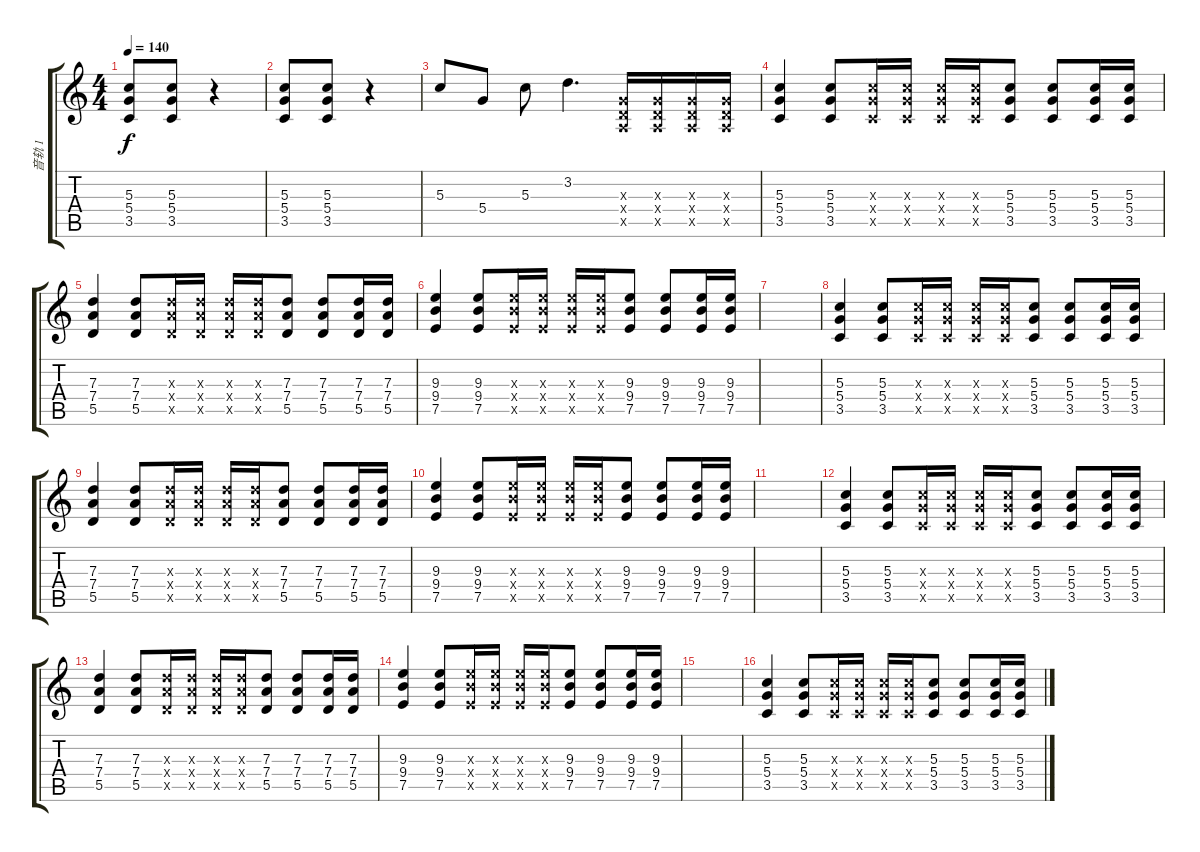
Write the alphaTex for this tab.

\track ("音轨 1" "音轨 1") {instrument acousticguitarnylon}
\staff {score tabs}
\tuning (E4 B3 G3 D3 A2 E2) {hide}
\ts (4 4)
\tempo 140
\clef g2
\ks c
(5.3 5.4 3.5).8{dy f} (5.3 5.4 3.5).8 r.4 |
(5.3 5.4 3.5).8 (5.3 5.4 3.5).8 r.4 |
5.3.8 5.4.8 5.3.8 3.2.4{d} (0.3{x} 0.4{x} 0.5{x}).16 (0.3{x} 0.4{x} 0.5{x}).16 (0.3{x} 0.4{x} 0.5{x}).16 (0.3{x} 0.4{x} 0.5{x}).16 |
(5.3 5.4 3.5).4 (5.3 5.4 3.5).8 (5.3{x} 5.4{x} 3.5{x}).16 (5.3{x} 5.4{x} 3.5{x}).16 (5.3{x} 5.4{x} 3.5{x}).16 (5.3{x} 5.4{x} 3.5{x}).16 (5.3 5.4 3.5).8 (5.3 5.4 3.5).8 (5.3 5.4 3.5).16 (5.3 5.4 3.5).16 |
(7.3 7.4 5.5).4 (7.3 7.4 5.5).8 (7.3{x} 7.4{x} 5.5{x}).16 (7.3{x} 7.4{x} 5.5{x}).16 (7.3{x} 7.4{x} 5.5{x}).16 (7.3{x} 7.4{x} 5.5{x}).16 (7.3 7.4 5.5).8 (7.3 7.4 5.5).8 (7.3 7.4 5.5).16 (7.3 7.4 5.5).16 |
(9.3 9.4 7.5).4 (9.3 9.4 7.5).8 (9.3{x} 9.4{x} 7.5{x}).16 (9.3{x} 9.4{x} 7.5{x}).16 (9.3{x} 9.4{x} 7.5{x}).16 (9.3{x} 9.4{x} 7.5{x}).16 (9.3 9.4 7.5).8 (9.3 9.4 7.5).8 (9.3 9.4 7.5).16 (9.3 9.4 7.5).16 |
|
(5.3 5.4 3.5).4 (5.3 5.4 3.5).8 (5.3{x} 5.4{x} 3.5{x}).16 (5.3{x} 5.4{x} 3.5{x}).16 (5.3{x} 5.4{x} 3.5{x}).16 (5.3{x} 5.4{x} 3.5{x}).16 (5.3 5.4 3.5).8 (5.3 5.4 3.5).8 (5.3 5.4 3.5).16 (5.3 5.4 3.5).16 |
(7.3 7.4 5.5).4 (7.3 7.4 5.5).8 (7.3{x} 7.4{x} 5.5{x}).16 (7.3{x} 7.4{x} 5.5{x}).16 (7.3{x} 7.4{x} 5.5{x}).16 (7.3{x} 7.4{x} 5.5{x}).16 (7.3 7.4 5.5).8 (7.3 7.4 5.5).8 (7.3 7.4 5.5).16 (7.3 7.4 5.5).16 |
(9.3 9.4 7.5).4 (9.3 9.4 7.5).8 (9.3{x} 9.4{x} 7.5{x}).16 (9.3{x} 9.4{x} 7.5{x}).16 (9.3{x} 9.4{x} 7.5{x}).16 (9.3{x} 9.4{x} 7.5{x}).16 (9.3 9.4 7.5).8 (9.3 9.4 7.5).8 (9.3 9.4 7.5).16 (9.3 9.4 7.5).16 |
|
(5.3 5.4 3.5).4 (5.3 5.4 3.5).8 (5.3{x} 5.4{x} 3.5{x}).16 (5.3{x} 5.4{x} 3.5{x}).16 (5.3{x} 5.4{x} 3.5{x}).16 (5.3{x} 5.4{x} 3.5{x}).16 (5.3 5.4 3.5).8 (5.3 5.4 3.5).8 (5.3 5.4 3.5).16 (5.3 5.4 3.5).16 |
(7.3 7.4 5.5).4 (7.3 7.4 5.5).8 (7.3{x} 7.4{x} 5.5{x}).16 (7.3{x} 7.4{x} 5.5{x}).16 (7.3{x} 7.4{x} 5.5{x}).16 (7.3{x} 7.4{x} 5.5{x}).16 (7.3 7.4 5.5).8 (7.3 7.4 5.5).8 (7.3 7.4 5.5).16 (7.3 7.4 5.5).16 |
(9.3 9.4 7.5).4 (9.3 9.4 7.5).8 (9.3{x} 9.4{x} 7.5{x}).16 (9.3{x} 9.4{x} 7.5{x}).16 (9.3{x} 9.4{x} 7.5{x}).16 (9.3{x} 9.4{x} 7.5{x}).16 (9.3 9.4 7.5).8 (9.3 9.4 7.5).8 (9.3 9.4 7.5).16 (9.3 9.4 7.5).16 |
|
(5.3 5.4 3.5).4 (5.3 5.4 3.5).8 (5.3{x} 5.4{x} 3.5{x}).16 (5.3{x} 5.4{x} 3.5{x}).16 (5.3{x} 5.4{x} 3.5{x}).16 (5.3{x} 5.4{x} 3.5{x}).16 (5.3 5.4 3.5).8 (5.3 5.4 3.5).8 (5.3 5.4 3.5).16 (5.3 5.4 3.5).16
